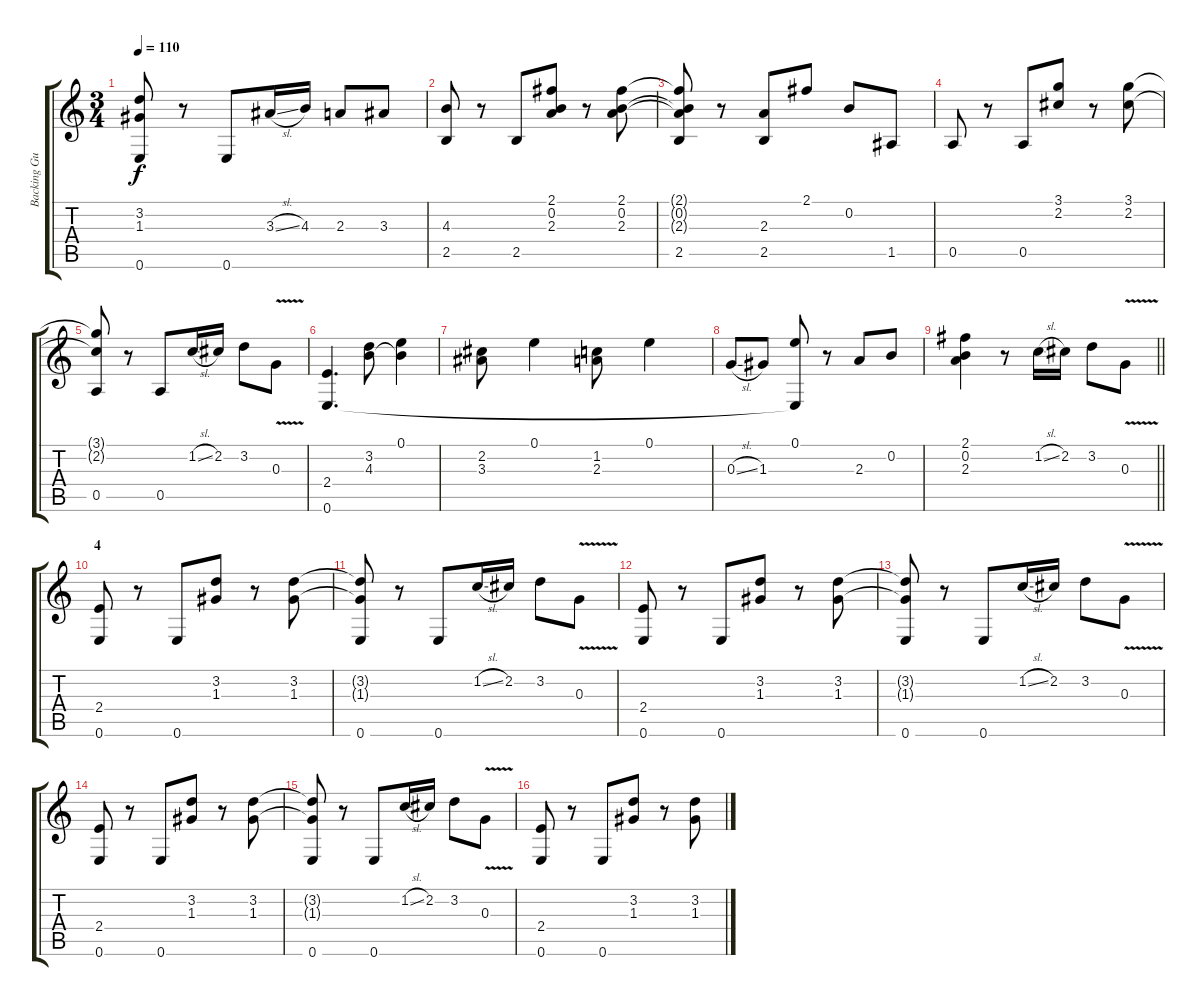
\track ("Backing Guitar" "Backing Gu") {instrument acousticguitarnylon}
\staff {score tabs}
\tuning (E4 B3 G3 D3 A2 E2) {hide}
\ts (3 4)
\tempo 110
\clef g2
\ks c
(3.2{t} 1.3{t} 0.6).8{dy f} r.8 0.6.8 3.3{sl}.16 4.3.16 2.3.8 3.3.8 |
(4.3 2.5).8 r.8 2.5.8 (2.1 0.2 2.3).8 r.8 (2.1 0.2 2.3).8 |
(2.1{t} 0.2{t} 2.3{t} 2.5).8 r.8 (2.3 2.5).8 2.1.8 0.2.8 1.5.8 |
0.5.8 r.8 0.5.8 (3.1 2.2).8 r.8 (3.1 2.2).8 |
(3.1{t} 2.2{t} 0.5).8 r.8 0.5.8 1.2{sl}.16 2.2.16 3.2.8 0.3{v}.8 |
(2.4 0.6).4{d} (3.2 4.3).8 (0.1 4.3{t}).4 |
(2.2 3.3).8 0.1.4 (1.2 2.3).8 0.1.4 |
0.3{sl}.8 1.3.8 (0.1 0.6{t}).8 r.8 2.3.8 0.2.8 |
\barLineRight lightlight
(2.1 0.2 2.3).4 r.8 1.2{sl}.16 2.2.16 3.2.8 0.3{v}.8 |
\section ("" "4")
(2.4 0.6).8 r.8 0.6.8 (3.2 1.3).8 r.8 (3.2 1.3).8 |
(3.2{t} 1.3{t} 0.6).8 r.8 0.6.8 1.2{sl}.16 2.2.16 3.2.8 0.3{v}.8 |
(2.4 0.6).8 r.8 0.6.8 (3.2 1.3).8 r.8 (3.2 1.3).8 |
(3.2{t} 1.3{t} 0.6).8 r.8 0.6.8 1.2{sl}.16 2.2.16 3.2.8 0.3{v}.8 |
(2.4 0.6).8 r.8 0.6.8 (3.2 1.3).8 r.8 (3.2 1.3).8 |
(3.2{t} 1.3{t} 0.6).8 r.8 0.6.8 1.2{sl}.16 2.2.16 3.2.8 0.3{v}.8 |
(2.4 0.6).8 r.8 0.6.8 (3.2 1.3).8 r.8 (3.2 1.3).8
